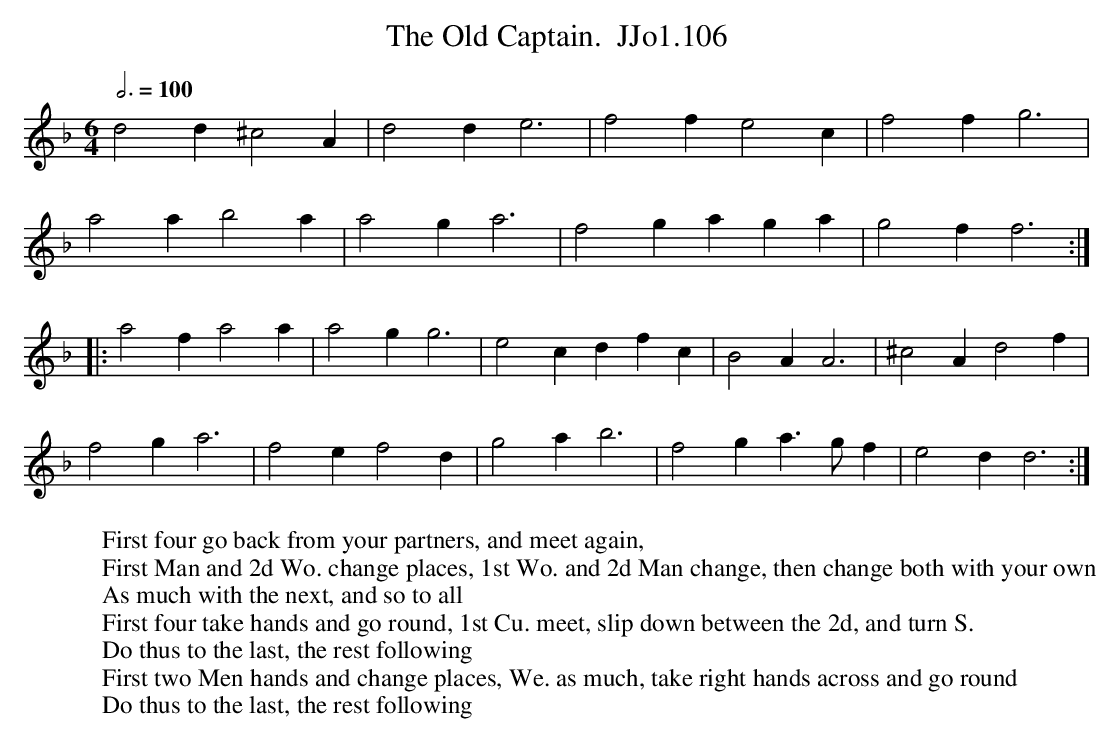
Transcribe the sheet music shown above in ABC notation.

X:1
T:Old Captain.  JJo1.106, The
M:6/4
L:1/4
Q:3/4=100
K:Dm
d2d ^c2A | d2d e3 | f2f e2c | f2f g3 |
a2a b2a | a2g a3 | f2g aga | g2f f3 :|
|: a2f a2a | a2g g3 | e2c dfc | B2A A3 |^c2A d2f |
f2g a3 | f2e f2d | g2a b3 |f2g a>gf | e2d d3 :|
W:First four go back from your partners, and meet again,
W:First Man and 2d Wo. change places, 1st Wo. and 2d Man change, then change both with your own
W:As much with the next, and so to all
W:First four take hands and go round, 1st Cu. meet, slip down between the 2d, and turn S.
W:Do thus to the last, the rest following
W:First two Men hands and change places, We. as much, take right hands across and go round
W:Do thus to the last, the rest following
